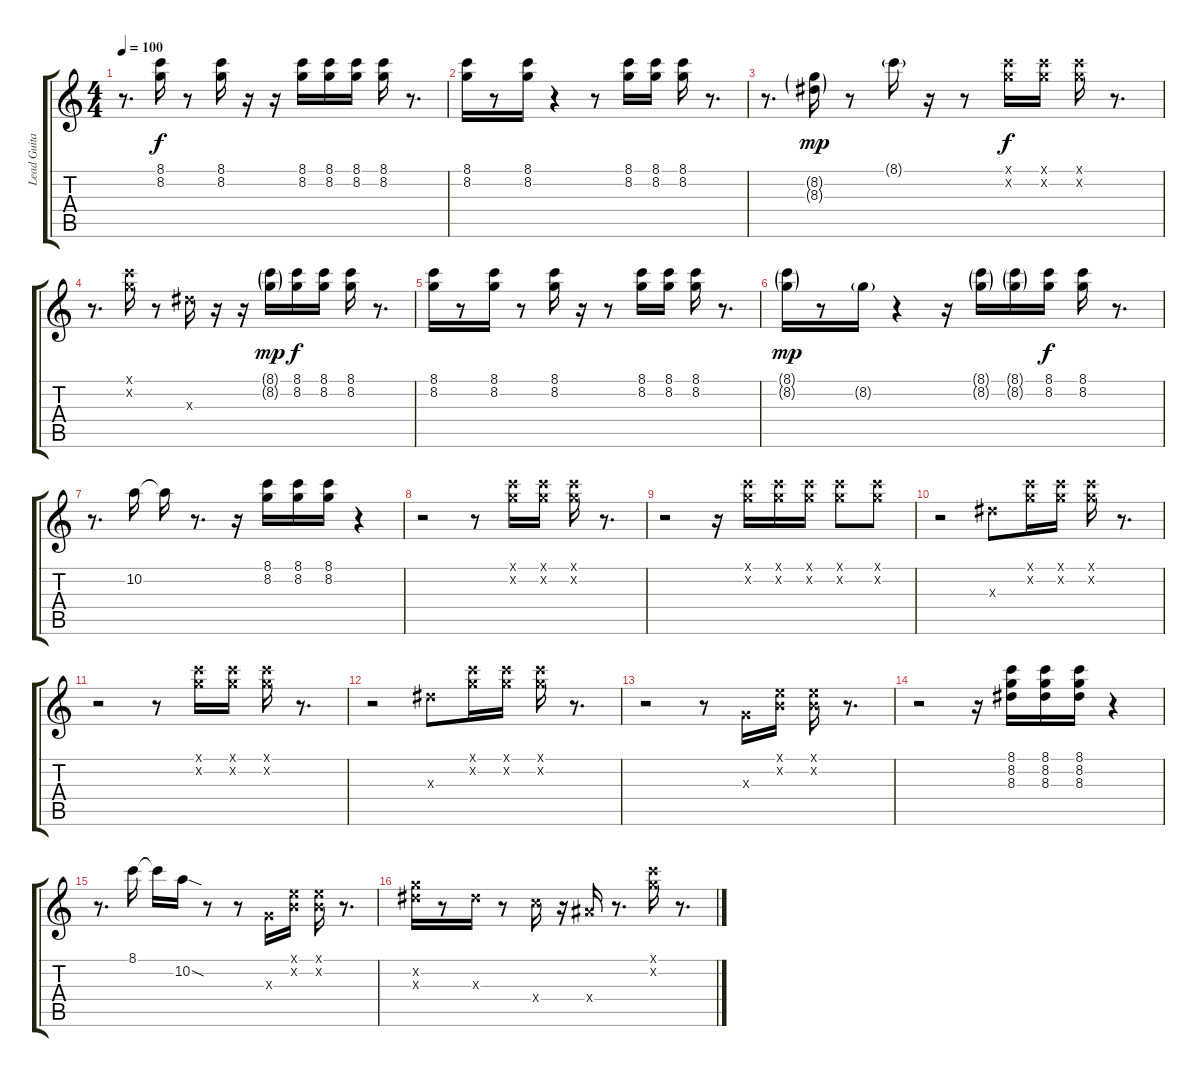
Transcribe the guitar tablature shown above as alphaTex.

\track ("Lead Guitar (Keith)" "Lead Guita") {instrument electricguitarjazz}
\staff {score tabs}
\tuning (E4 B3 G3 D3 A2 E2) {hide}
\ts (4 4)
\tempo 100
\clef g2
\ks c
r.8{d dy f} (8.1 8.2).16 r.8 (8.1 8.2).16 r.16 r.16 (8.1 8.2).16 (8.1 8.2).16 (8.1 8.2).16 (8.1 8.2).16 r.8{d} |
(8.1 8.2).16 r.8 (8.1 8.2).16 r.4 r.8 (8.1 8.2).16 (8.1 8.2).16 (8.1 8.2).16 r.8{d} |
r.8{d} (8.2{g} 8.3{g}).16{dy mp} r.8 8.1{g}.16 r.16 r.8 (8.1{x} 8.2{x}).16{dy f} (8.1{x} 8.2{x}).16 (8.1{x} 8.2{x}).16 r.8{d} |
r.8{d} (8.1{x} 8.2{x}).16 r.8 8.3{x}.16 r.16 r.16 (8.1{g} 8.2{g}).16{dy mp} (8.1 8.2).16{dy f} (8.1 8.2).16 (8.1 8.2).16 r.8{d} |
(8.1 8.2).16 r.8 (8.1 8.2).16 r.8 (8.1 8.2).16 r.16 r.8 (8.1 8.2).16 (8.1 8.2).16 (8.1 8.2).16 r.8{d} |
(8.1{g} 8.2{g}).16{dy mp} r.8 8.2{g}.16 r.4 r.16 (8.1{g} 8.2{g}).16 (8.1{g} 8.2{g}).16 (8.1 8.2).16{dy f} (8.1 8.2).16 r.8{d} |
r.8{d} 10.2.16 10.2{t}.16 r.8{d} r.16 (8.1 8.2).16 (8.1 8.2).16 (8.1 8.2).16 r.4 |
r.2 r.8 (8.1{x} 8.2{x}).16 (8.1{x} 8.2{x}).16 (8.1{x} 8.2{x}).16 r.8{d} |
r.2 r.16 (8.1{x} 8.2{x}).16 (8.1{x} 8.2{x}).16 (8.1{x} 8.2{x}).16 (8.1{x} 8.2{x}).8 (8.1{x} 8.2{x}).8 |
r.2 8.3{x}.8 (8.1{x} 8.2{x}).16 (8.1{x} 8.2{x}).16 (8.1{x} 8.2{x}).16 r.8{d} |
r.2 r.8 (8.1{x} 8.2{x}).16 (8.1{x} 8.2{x}).16 (8.1{x} 8.2{x}).16 r.8{d} |
r.2 8.3{x}.8 (8.1{x} 8.2{x}).16 (8.1{x} 8.2{x}).16 (8.1{x} 8.2{x}).16 r.8{d} |
r.2 r.8 0.3{x}.16 (0.1{x} 0.2{x}).16 (0.1{x} 0.2{x}).16 r.8{d} |
r.2 r.16 (8.1 8.2 8.3).16 (8.1 8.2 8.3).16 (8.1 8.2 8.3).16 r.4 |
r.8{d} 8.1.16 8.1{t}.16 10.2{sod}.16 r.8 r.8 0.3{x}.16 (0.1{x} 0.2{x}).16 (0.1{x} 0.2{x}).16 r.8{d} |
(8.2{x} 8.3{x}).16 r.8 8.3{x}.16 r.8 10.4{x}.16 r.16 8.4{x}.16 r.8{d} (8.1{x} 8.2{x}).16 r.8{d}
